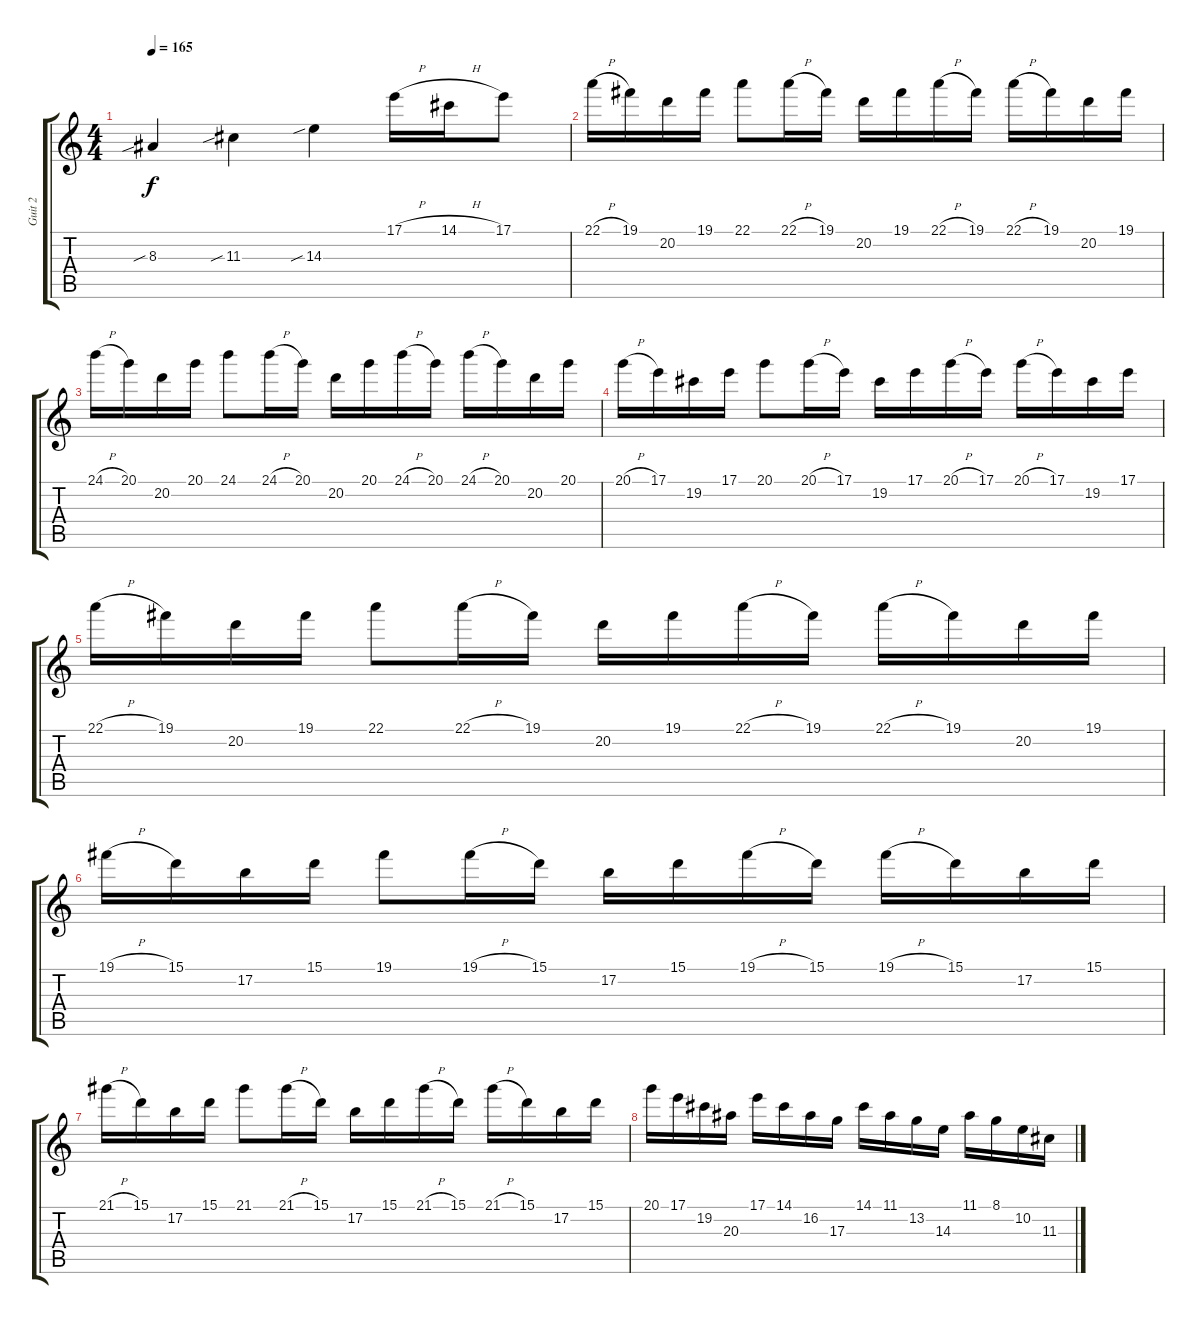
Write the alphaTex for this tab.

\track ("Guit 2" "Guit 2") {instrument distortionguitar}
\staff {score tabs}
\tuning (B3 Gb3 D3 A2 E2 B1) {hide}
\ts (4 4)
\tempo 165
\clef g2
\ks c
8.3{sib}.4{dy f} 11.3{sib}.4 14.3{sib}.4 17.1{h}.16 14.1{h}.16 17.1.8 |
22.1{h}.16 19.1.16 20.2.16 19.1.16 22.1.8 22.1{h}.16 19.1.16 20.2.16 19.1.16 22.1{h}.16 19.1.16 22.1{h}.16 19.1.16 20.2.16 19.1.16 |
24.1{h}.16 20.1.16 20.2.16 20.1.16 24.1.8 24.1{h}.16 20.1.16 20.2.16 20.1.16 24.1{h}.16 20.1.16 24.1{h}.16 20.1.16 20.2.16 20.1.16 |
20.1{h}.16 17.1.16 19.2.16 17.1.16 20.1.8 20.1{h}.16 17.1.16 19.2.16 17.1.16 20.1{h}.16 17.1.16 20.1{h}.16 17.1.16 19.2.16 17.1.16 |
22.1{h}.16 19.1.16 20.2.16 19.1.16 22.1.8 22.1{h}.16 19.1.16 20.2.16 19.1.16 22.1{h}.16 19.1.16 22.1{h}.16 19.1.16 20.2.16 19.1.16 |
19.1{h}.16 15.1.16 17.2.16 15.1.16 19.1.8 19.1{h}.16 15.1.16 17.2.16 15.1.16 19.1{h}.16 15.1.16 19.1{h}.16 15.1.16 17.2.16 15.1.16 |
21.1{h}.16 15.1.16 17.2.16 15.1.16 21.1.8 21.1{h}.16 15.1.16 17.2.16 15.1.16 21.1{h}.16 15.1.16 21.1{h}.16 15.1.16 17.2.16 15.1.16 |
20.1.16 17.1.16 19.2.16 20.3.16 17.1.16 14.1.16 16.2.16 17.3.16 14.1.16 11.1.16 13.2.16 14.3.16 11.1.16 8.1.16 10.2.16 11.3.16
